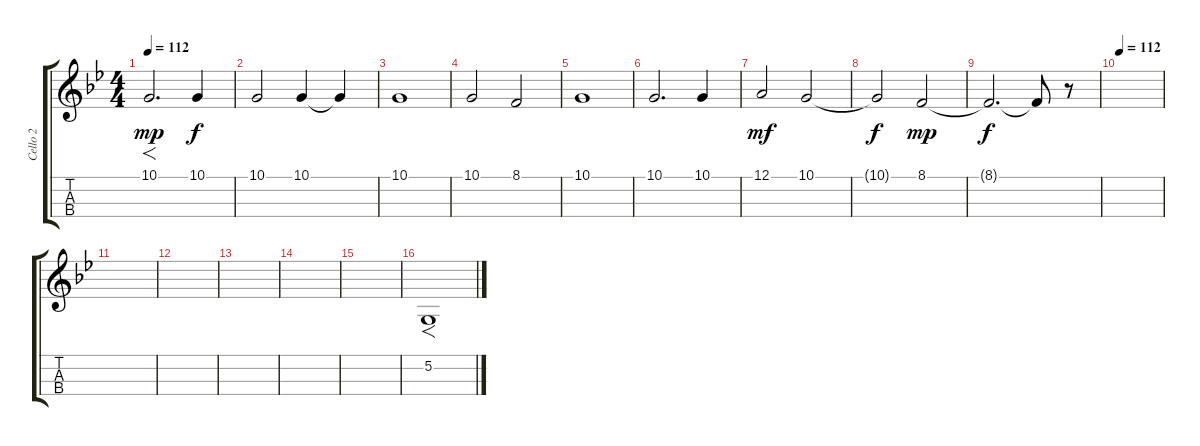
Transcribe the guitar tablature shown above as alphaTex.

\track ("Cello 2" "Cello 2") {instrument cello}
\staff {score tabs}
\tuning (A3 D3 G2 C2) {hide}
\ts (4 4)
\tempo 112
\tempo 87
\tempo 112
\clef g2
\ks bb
10.1.2{f d dy mp instrument cello} 10.1.4{dy f} |
10.1.2 10.1.4 10.1{t}.4 |
10.1.1 |
10.1.2 8.1.2 |
10.1.1 |
10.1.2{d} 10.1.4 |
12.1.2{dy mf} 10.1.2 |
10.1{t}.2{dy f} 8.1.2{dy mp} |
8.1{t}.2{d dy f} 8.1{t}.8 r.8 |
\tempo 112
|
|
|
|
|
|
5.2.1{f}
